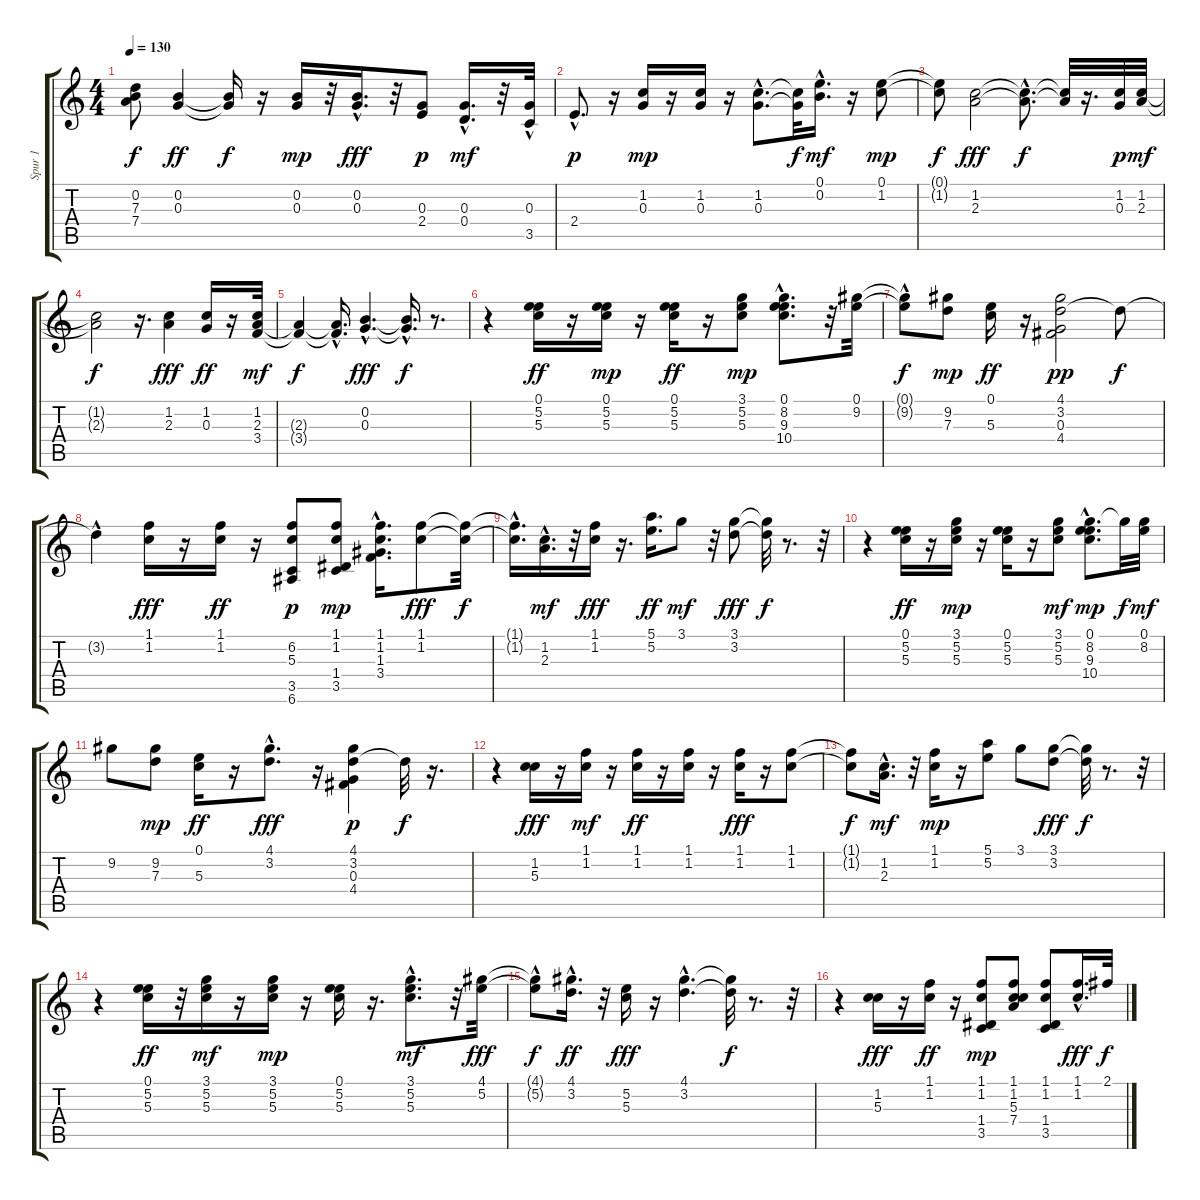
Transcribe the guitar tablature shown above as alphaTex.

\track ("Spur 1" "Spur 1") {instrument acousticguitarsteel}
\staff {score tabs}
\tuning (E4 B3 G3 D3 A2 E2) {hide}
\ts (4 4)
\tempo 130
\clef g2
\ks c
(0.2{t} 7.3{t} 7.4{t}).8{dy f} (0.2 0.3).4{dy ff} (0.2{t} 0.3{t}).16{dy f} r.16 (0.2 0.3).16{dy mp} r.32 (0.2{hac} 0.3{hac}).16{d dy fff} r.32 (0.3 2.4).8{dy p} (0.3{hac} 0.4{hac}).16{d dy mf} r.32 (0.3 3.5{hac}).32 |
2.4{hac}.8{d dy p} r.16 (1.2 0.3).16{dy mp} r.16 (1.2 0.3).16 r.16 (1.2{hac} 0.3{hac}).8{d} (1.2{t} 0.3{t}).32{dy f} (0.1{hac} 0.2{hac}).16{d dy mf} r.16 (0.1 1.2).8{dy mp} |
(0.1{t} 1.2{t}).8{dy f} (1.2 2.3).2{dy fff} (1.2{hac t} 2.3{hac t}).8{d dy f} (1.2{t} 2.3{t}).32 r.16{d} (1.2 0.3).32{dy p} (1.2 2.3).32{dy mf} |
(1.2{t} 2.3{t}).2{dy f} r.16{d} (1.2 2.3).4{dy fff} (1.2 0.3).16{dy ff} r.16 (1.2 2.3 3.4).32{dy mf} |
(2.3{t} 3.4{t}).4{dy f} (2.3{hac t} 3.4{t}).16{d} (0.2{hac} 0.3{hac}).4{d dy fff} (0.2{hac t} 0.3{hac t}).16{d dy f} r.8{d} |
r.4 (0.1 5.2 5.3).16{dy ff} r.16 (0.1 5.2 5.3).16{dy mp} r.16 (0.1 5.2 5.3).16{dy ff} r.16 (3.1 5.2 5.3).8{dy mp} (0.1{hac} 8.2{hac} 9.3{hac} 10.4).8{d} r.32 (0.1 9.2).32 |
(0.1{t} 9.2{hac t}).8{dy f} (9.2 7.3).8{dy mp} (0.1 5.3).16{dy ff} r.16 (4.1 3.2 0.3 4.4).2{dy pp} 3.2{t}.8{dy f} |
3.2{hac t}.4 (1.1 1.2).16{dy fff} r.16 (1.1 1.2).16{dy ff} r.16 (6.2 5.3 3.5 6.6).8{dy p} (1.1 1.2 1.4 3.5).8{dy mp} (1.1 1.2 1.3 3.4{hac}).16{d} (1.1 1.2).8{dy fff} (1.1{t} 1.2{t}).32{dy f} |
(1.1{hac t} 1.2{hac t}).16{d} (1.2{hac} 2.3{hac}).16{d dy mf} r.32 (1.1 1.2).16{dy fff} r.16{d} (5.1 5.2).16{d dy ff} 3.1.8{dy mf} r.32 (3.1 3.2).8{dy fff} (3.1{t} 3.2{t}).32{dy f} r.8{d} r.32 |
r.4 (0.1 5.2 5.3).16{dy ff} r.16 (3.1 5.2 5.3).16{dy mp} r.16 (0.1 5.2 5.3).16 r.16 (3.1 5.2 5.3).8{dy mf} (0.1 8.2{hac} 9.3 10.4).8{d dy mp} 8.2{t}.32{dy f} (0.1 8.2).32{dy mf} |
9.2.8 (9.2 7.3).8{dy mp} (0.1 5.3).16{dy ff} r.16 (4.1{hac} 3.2{hac}).8{d dy fff} r.16 (4.1 3.2 0.3 4.4).4{dy p} 3.2{t}.32{dy f} r.16{d} |
r.4 (1.2 5.3).16{dy fff} r.16 (1.1 1.2).16{dy mf} r.16 (1.1 1.2).16{dy ff} r.16 (1.1 1.2).16 r.16 (1.1 1.2).16{dy fff} r.16 (1.1 1.2).8 |
(1.1{t} 1.2{t}).8{dy f} (1.2{hac} 2.3{hac}).16{d dy mf} r.32 (1.1 1.2).16{dy mp} r.16 (5.1 5.2).8 3.1.8 (3.1 3.2).8{dy fff} (3.1{t} 3.2{t}).32{dy f} r.8{d} r.32 |
r.4 (0.1 5.2 5.3).16{dy ff} r.32 (3.1 5.2 5.3).16{dy mf} r.16 (3.1 5.2 5.3).16{dy mp} r.16 (0.1 5.2 5.3).16 r.16{d} (3.1{hac} 5.2{hac} 5.3).8{d dy mf} r.32 (4.1 5.2).32{dy fff} |
(4.1{hac t} 5.2{t}).8{dy f} (4.1{hac} 3.2{hac}).16{d dy ff} r.32 (5.2 5.3).16{dy fff} r.16 (4.1{hac} 3.2{hac}).4{d} (4.1{t} 3.2{t}).32{dy f} r.8{d} r.32 |
r.4 (1.2 5.3).16{dy fff} r.16 (1.1 1.2).16{dy ff} r.16 (1.1 1.2 1.4 3.5).8{dy mp} (1.1 1.2 5.3 7.4).8 (1.1 1.2 1.4 3.5).8 (1.1{hac} 1.2).16{d dy fff} 2.1.32{dy f}
